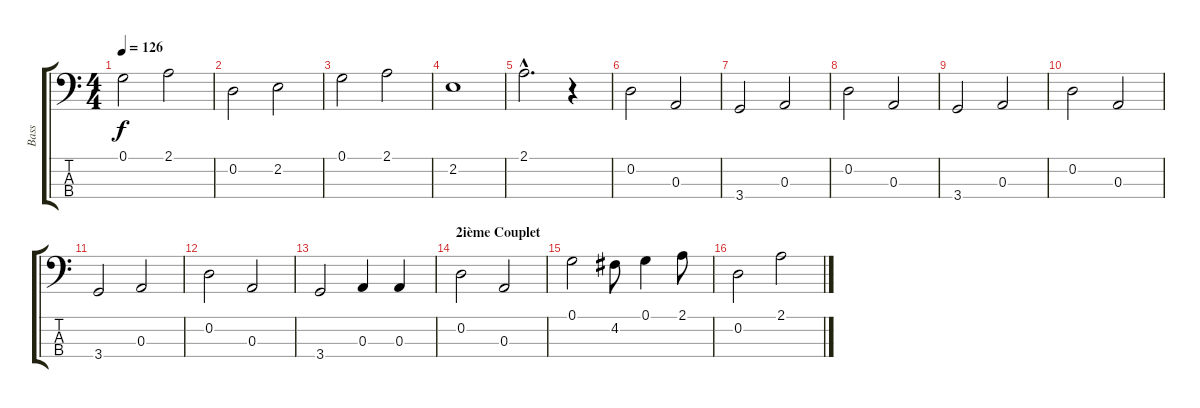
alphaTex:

\track ("Bass" "Bass") {instrument electricbasspick}
\staff {score tabs}
\tuning (G2 D2 A1 E1) {hide}
\ts (4 4)
\tempo 126
\clef f4
\ks c
0.1.2{dy f} 2.1.2 |
0.2.2 2.2.2 |
0.1.2 2.1.2 |
2.2.1 |
2.1{hac}.2{d} r.4 |
0.2.2 0.3.2 |
3.4.2 0.3.2 |
0.2.2 0.3.2 |
3.4.2 0.3.2 |
0.2.2 0.3.2 |
3.4.2 0.3.2 |
0.2.2 0.3.2 |
3.4.2 0.3.4 0.3.4 |
\section ("" "2ième Couplet")
0.2.2 0.3.2 |
0.1.2 4.2.8 0.1.4 2.1.8 |
0.2.2 2.1.2
